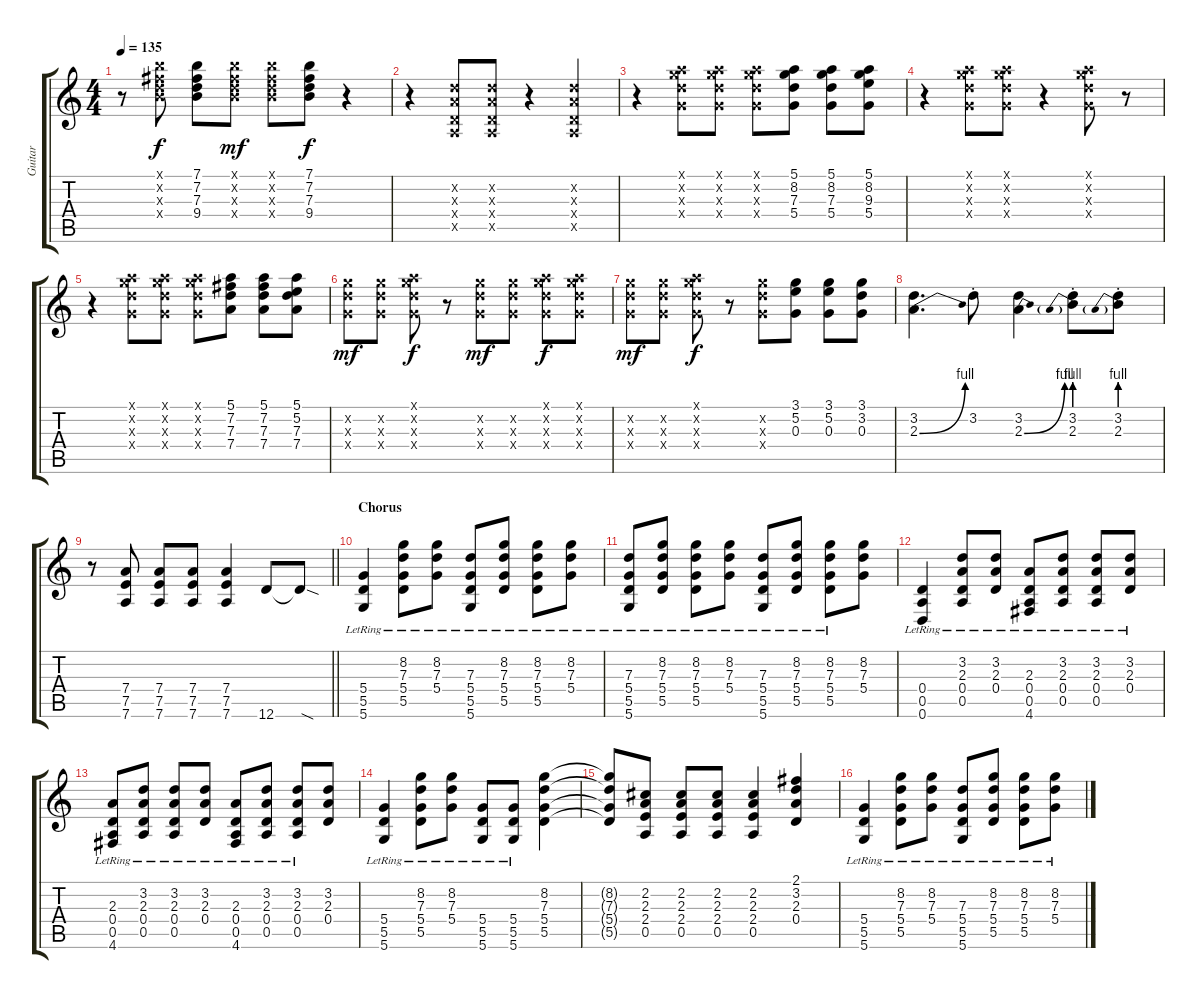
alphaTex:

\track ("Guitar" "Guitar") {instrument distortionguitar}
\staff {score tabs}
\tuning (E4 B3 G3 D3 A2 D2) {hide}
\ts (4 4)
\tempo 135
\clef g2
\ks c
r.8{dy f} (7.1{x} 7.2{x} 7.3{x} 9.4{x}).8 (7.1 7.2 7.3 9.4).8 (7.1{x} 7.2{x} 7.3{x} 9.4{x}).8{dy mf} (7.1{x} 7.2{x} 7.3{x} 9.4{x}).8 (7.1 7.2 7.3 9.4).8{dy f} r.4 |
r.4 (3.2{x} 2.3{x} 0.4{x} 0.5{x}).8 (3.2{x} 2.3{x} 0.4{x} 0.5{x}).8 r.4 (3.2{x} 2.3{x} 0.4{x} 0.5{x}).4 |
r.4 (5.1{x} 8.2{x} 7.3{x} 5.4{x}).8 (5.1{x} 8.2{x} 7.3{x} 5.4{x}).8 (5.1{x} 8.2{x} 7.3{x} 5.4{x}).8 (5.1 8.2 7.3 5.4).8 (5.1 8.2 7.3 5.4).8 (5.1 8.2 9.3 5.4).8 |
r.4 (5.1{x} 8.2{x} 7.3{x} 5.4{x}).8 (5.1{x} 8.2{x} 7.3{x} 5.4{x}).8 r.4 (5.1{x} 8.2{x} 7.3{x} 5.4{x}).8 r.8 |
r.4 (5.1{x} 8.2{x} 7.3{x} 5.4{x}).8 (5.1{x} 8.2{x} 7.3{x} 5.4{x}).8 (5.1{x} 8.2{x} 7.3{x} 5.4{x}).8 (5.1 7.2 7.3 7.4).8 (5.1 7.2 7.3 7.4).8 (5.1 5.2 7.3 7.4).8 |
(8.2{x} 7.3{x} 5.4{x}).8{dy mf} (8.2{x} 7.3{x} 5.4{x}).8 (5.1{x} 8.2{x} 7.3{x} 5.4{x}).8{dy f} r.8 (8.2{x} 7.3{x} 5.4{x}).8{dy mf} (8.2{x} 7.3{x} 5.4{x}).8 (5.1{x} 8.2{x} 7.3{x} 5.4{x}).8{dy f} (5.1{x} 8.2{x} 7.3{x} 5.4{x}).8 |
(8.2{x} 7.3{x} 5.4{x}).8{dy mf} (8.2{x} 7.3{x} 5.4{x}).8 (5.1{x} 8.2{x} 7.3{x} 5.4{x}).8{dy f} r.8 (8.2{x} 7.3{x} 5.4{x}).8 (3.1 5.2 0.3).8 (3.1 5.2 0.3).8 (3.1 3.2 0.3).8 |
(3.2 2.3{be (bend 0 0 60 4)}).4{d} 3.2{st}.8 (3.2 2.3{be (bend 0 0 60 4)}).4 (3.2{st} 2.3{be (prebend 0 4 60 4) st}).8 (3.2{st} 2.3{be (prebend 0 4 60 4) st}).8 |
\barLineRight lightlight
r.8 (7.4 7.5 7.6).8 (7.4 7.5 7.6).8 (7.4 7.5 7.6).8 (7.4 7.5 7.6).4 12.6.8 12.6{sod t}.8 |
\section ("" "Chorus")
(5.4{lr} 5.5{lr} 5.6{lr}).4 (8.2{lr} 7.3{lr} 5.4{lr} 5.5{lr}).8 (8.2{lr} 7.3{lr} 5.4{lr}).8 (7.3{lr} 5.4{lr} 5.5{lr} 5.6{lr}).8 (8.2{lr} 7.3{lr} 5.4{lr} 5.5{lr}).8 (8.2{lr} 7.3{lr} 5.4{lr} 5.5{lr}).8 (8.2{lr} 7.3{lr} 5.4{lr}).8 |
(7.3{lr} 5.4{lr} 5.5{lr} 5.6{lr}).8 (8.2{lr} 7.3{lr} 5.4{lr} 5.5{lr}).8 (8.2{lr} 7.3{lr} 5.4{lr} 5.5{lr}).8 (8.2{lr} 7.3{lr} 5.4{lr}).8 (7.3{lr} 5.4{lr} 5.5{lr} 5.6).8 (8.2{lr} 7.3{lr} 5.4{lr} 5.5{lr}).8 (8.2{lr} 7.3{lr} 5.4{lr} 5.5).8 (8.2 7.3 5.4).8 |
(0.4{lr} 0.5{lr} 0.6{lr}).4 (3.2{lr} 2.3{lr} 0.4{lr} 0.5{lr}).8 (3.2{lr} 2.3{lr} 0.4{lr}).8 (2.3{lr} 0.4{lr} 0.5{lr} 4.6{lr}).8 (3.2{lr} 2.3{lr} 0.4{lr} 0.5{lr}).8 (3.2{lr} 2.3{lr} 0.4{lr} 0.5{lr}).8 (3.2{lr} 2.3{lr} 0.4{lr}).8 |
(2.3{lr} 0.4{lr} 0.5{lr} 4.6{lr}).8 (3.2{lr} 2.3{lr} 0.4{lr} 0.5{lr}).8 (3.2{lr} 2.3{lr} 0.4{lr} 0.5{lr}).8 (3.2{lr} 2.3{lr} 0.4{lr}).8 (2.3{lr} 0.4{lr} 0.5{lr} 4.6).8 (3.2{lr} 2.3{lr} 0.4{lr} 0.5).8 (3.2{lr} 2.3{lr} 0.4{lr} 0.5).8 (3.2 2.3 0.4).8 |
(5.4{lr} 5.5{lr} 5.6{lr}).4 (8.2{lr} 7.3{lr} 5.4{lr} 5.5{lr}).8 (8.2{lr} 7.3{lr} 5.4{lr}).8 (5.4{lr} 5.5{lr} 5.6{lr}).8 (5.4{lr} 5.5{lr} 5.6).8 (8.2 7.3 5.4 5.5).4 |
(8.2{t} 7.3{t} 5.4{t} 5.5{t}).8 (2.2 2.3 2.4 0.5).8 (2.2 2.3 2.4 0.5).8 (2.2 2.3 2.4 0.5).8 (2.2 2.3 2.4 0.5).4 (2.1 3.2 2.3 0.4).4 |
(5.4{lr} 5.5{lr} 5.6{lr}).4 (8.2{lr} 7.3{lr} 5.4{lr} 5.5{lr}).8 (8.2{lr} 7.3{lr} 5.4{lr}).8 (7.3{lr} 5.4{lr} 5.5{lr} 5.6{lr}).8 (8.2{lr} 7.3{lr} 5.4{lr} 5.5{lr}).8 (8.2{lr} 7.3{lr} 5.4{lr} 5.5{lr}).8 (8.2{lr} 7.3{lr} 5.4{lr}).8
